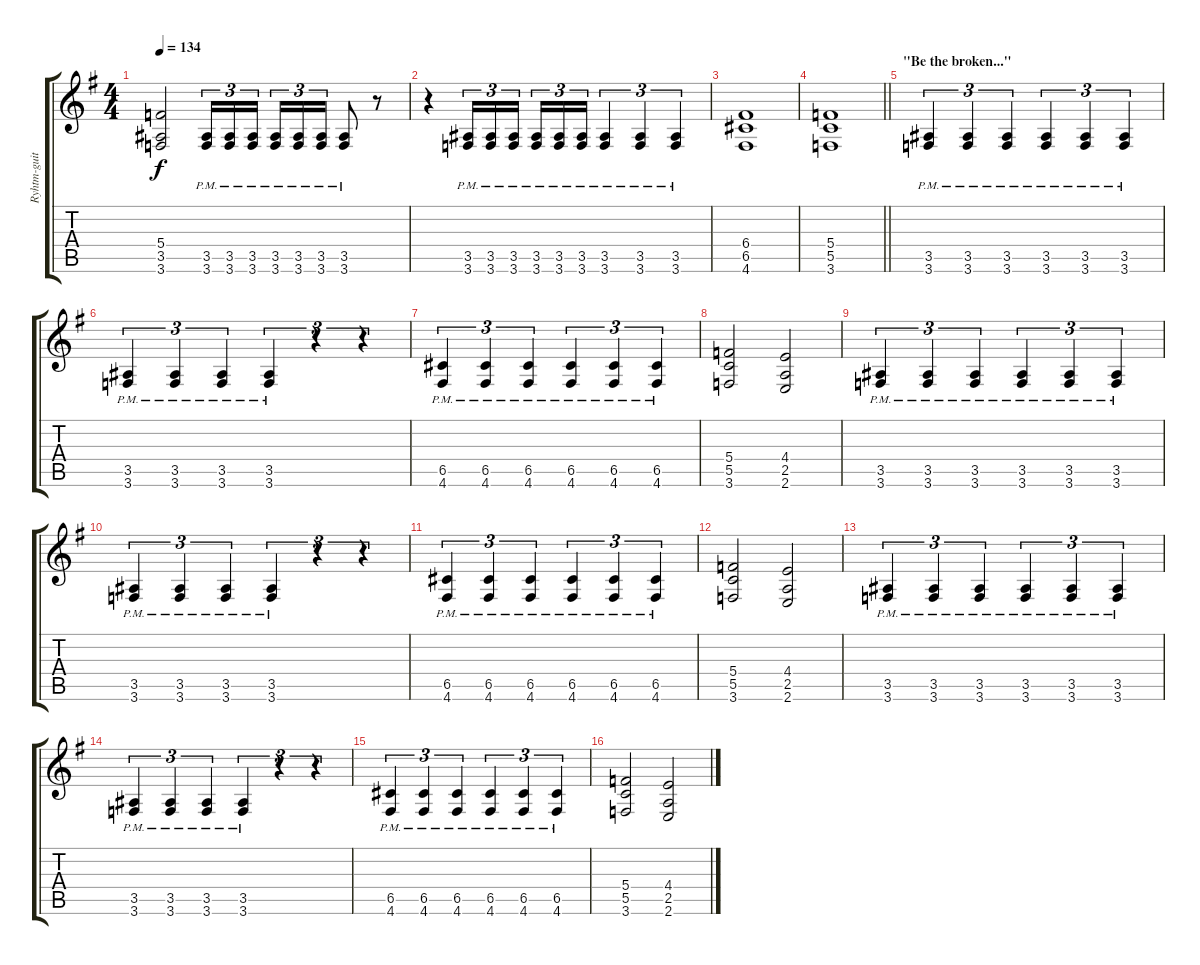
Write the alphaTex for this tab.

\track ("Ryhtm-guitars - Silenoz" "Ryhtm-guit") {instrument distortionguitar}
\staff {score tabs}
\tuning (D4 A3 F3 C3 G2 D2) {hide}
\ts (4 4)
\tempo 134
\clef g2
\ks g
(5.4 3.5 3.6).2{dy f} (3.5{pm} 3.6{pm}).16{tu (3 2)} (3.5{pm} 3.6{pm}).16{tu (3 2)} (3.5{pm} 3.6{pm}).16{tu (3 2)} (3.5{pm} 3.6{pm}).16{tu (3 2)} (3.5{pm} 3.6{pm}).16{tu (3 2)} (3.5{pm} 3.6{pm}).16{tu (3 2)} (3.5{pm} 3.6{pm}).8 r.8 |
r.4 (3.5{pm} 3.6{pm}).16{tu (3 2)} (3.5{pm} 3.6{pm}).16{tu (3 2)} (3.5{pm} 3.6{pm}).16{tu (3 2)} (3.5{pm} 3.6{pm}).16{tu (3 2)} (3.5{pm} 3.6{pm}).16{tu (3 2)} (3.5{pm} 3.6{pm}).16{tu (3 2)} (3.5{pm} 3.6{pm}).4{tu (3 2)} (3.5{pm} 3.6{pm}).4{tu (3 2)} (3.5{pm} 3.6{pm}).4{tu (3 2)} |
(6.4 6.5 4.6).1 |
\barLineRight lightlight
(5.4 5.5 3.6).1 |
\section ("" "\"Be the broken...\"")
(3.5{pm} 3.6{pm}).4{tu (3 2)} (3.5{pm} 3.6{pm}).4{tu (3 2)} (3.5{pm} 3.6{pm}).4{tu (3 2)} (3.5{pm} 3.6{pm}).4{tu (3 2)} (3.5{pm} 3.6{pm}).4{tu (3 2)} (3.5{pm} 3.6{pm}).4{tu (3 2)} |
(3.5{pm} 3.6{pm}).4{tu (3 2)} (3.5{pm} 3.6{pm}).4{tu (3 2)} (3.5{pm} 3.6{pm}).4{tu (3 2)} (3.5{pm} 3.6{pm}).4{tu (3 2)} r.4{tu (3 2)} r.4{tu (3 2)} |
(6.5{pm} 4.6{pm}).4{tu (3 2)} (6.5{pm} 4.6{pm}).4{tu (3 2)} (6.5{pm} 4.6{pm}).4{tu (3 2)} (6.5{pm} 4.6{pm}).4{tu (3 2)} (6.5{pm} 4.6{pm}).4{tu (3 2)} (6.5{pm} 4.6{pm}).4{tu (3 2)} |
(5.4 5.5 3.6).2 (4.4 2.5 2.6).2 |
(3.5{pm} 3.6{pm}).4{tu (3 2)} (3.5{pm} 3.6{pm}).4{tu (3 2)} (3.5{pm} 3.6{pm}).4{tu (3 2)} (3.5{pm} 3.6{pm}).4{tu (3 2)} (3.5{pm} 3.6{pm}).4{tu (3 2)} (3.5{pm} 3.6{pm}).4{tu (3 2)} |
(3.5{pm} 3.6{pm}).4{tu (3 2)} (3.5{pm} 3.6{pm}).4{tu (3 2)} (3.5{pm} 3.6{pm}).4{tu (3 2)} (3.5{pm} 3.6{pm}).4{tu (3 2)} r.4{tu (3 2)} r.4{tu (3 2)} |
(6.5{pm} 4.6{pm}).4{tu (3 2)} (6.5{pm} 4.6{pm}).4{tu (3 2)} (6.5{pm} 4.6{pm}).4{tu (3 2)} (6.5{pm} 4.6{pm}).4{tu (3 2)} (6.5{pm} 4.6{pm}).4{tu (3 2)} (6.5{pm} 4.6{pm}).4{tu (3 2)} |
(5.4 5.5 3.6).2 (4.4 2.5 2.6).2 |
(3.5{pm} 3.6{pm}).4{tu (3 2)} (3.5{pm} 3.6{pm}).4{tu (3 2)} (3.5{pm} 3.6{pm}).4{tu (3 2)} (3.5{pm} 3.6{pm}).4{tu (3 2)} (3.5{pm} 3.6{pm}).4{tu (3 2)} (3.5{pm} 3.6{pm}).4{tu (3 2)} |
(3.5{pm} 3.6{pm}).4{tu (3 2)} (3.5{pm} 3.6{pm}).4{tu (3 2)} (3.5{pm} 3.6{pm}).4{tu (3 2)} (3.5{pm} 3.6{pm}).4{tu (3 2)} r.4{tu (3 2)} r.4{tu (3 2)} |
(6.5{pm} 4.6{pm}).4{tu (3 2)} (6.5{pm} 4.6{pm}).4{tu (3 2)} (6.5{pm} 4.6{pm}).4{tu (3 2)} (6.5{pm} 4.6{pm}).4{tu (3 2)} (6.5{pm} 4.6{pm}).4{tu (3 2)} (6.5{pm} 4.6{pm}).4{tu (3 2)} |
(5.4 5.5 3.6).2 (4.4 2.5 2.6).2
